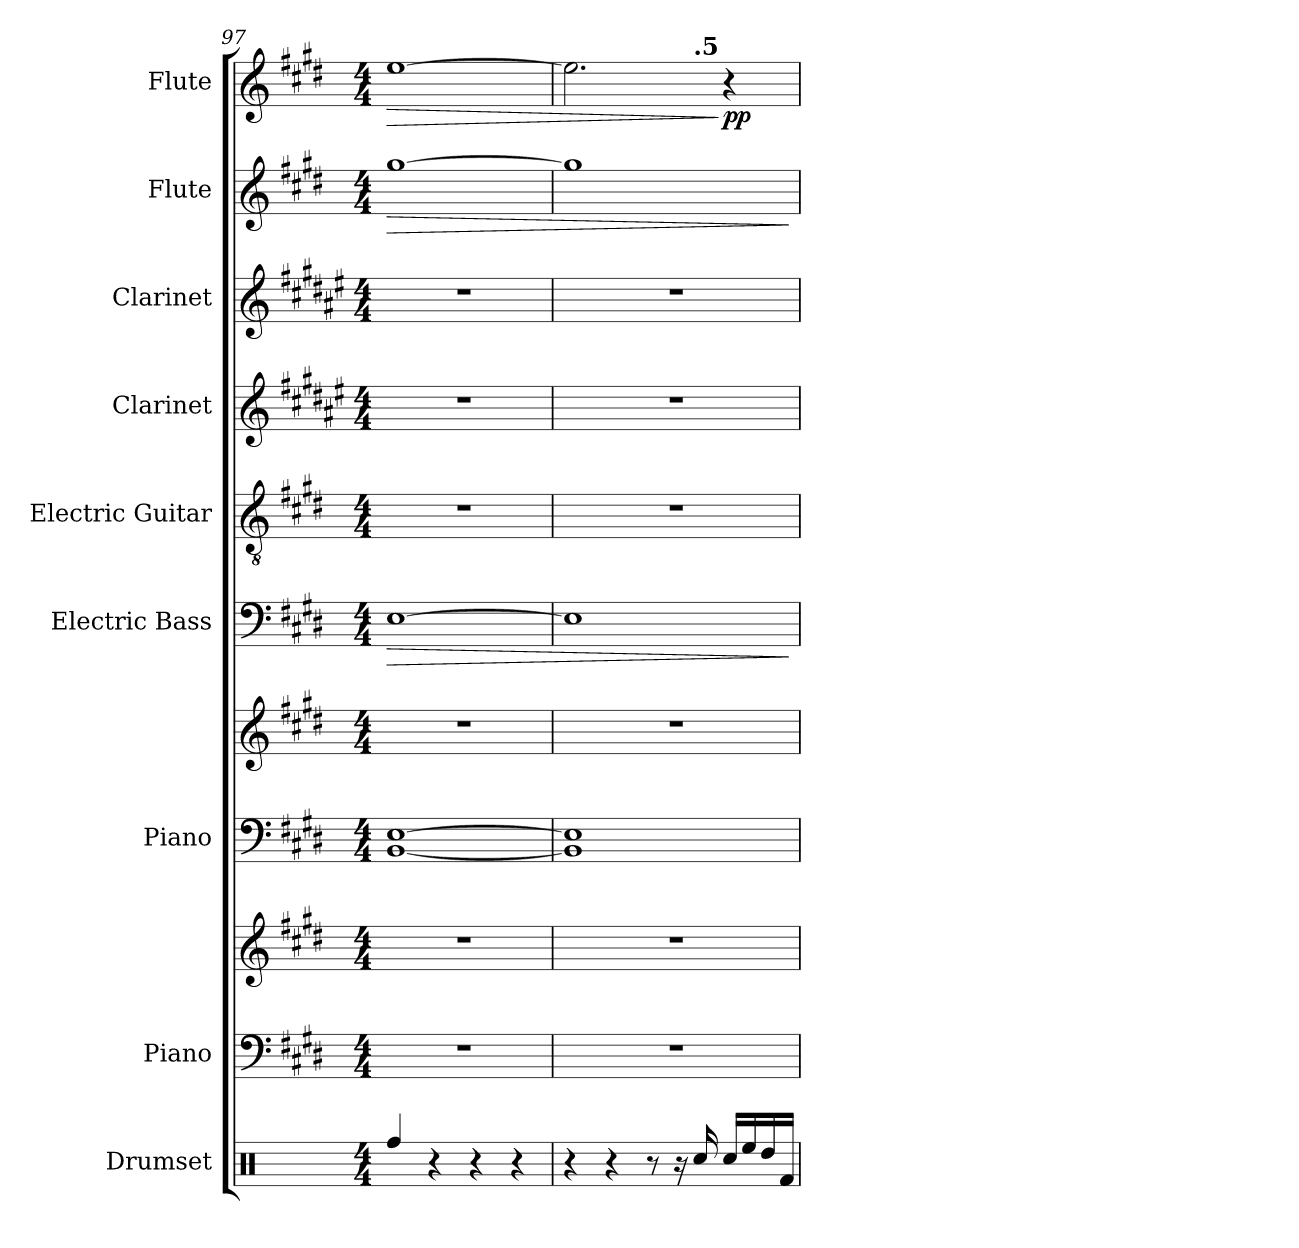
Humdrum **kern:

**kern	**kern	**kern	**kern	**kern	**kern	**dynam	**kern	**kern	**kern	**kern	**dynam	**kern	**dynam
*part9	*part8	*part8	*part7	*part7	*part6	*part6	*part5	*part4	*part3	*part2	*part2	*part1	*part1
*staff11	*staff10	*staff9	*staff8	*staff7	*staff6	*staff6	*staff5	*staff4	*staff3	*staff2	*staff2	*staff1	*staff1
*I"Drumset	*I"Piano	*	*I"Piano	*	*I"Electric Bass	*	*I"Electric Guitar	*I"Clarinet	*I"Clarinet	*I"Flute	*	*I"Flute	*
*I'D. Set	*I'Pno.	*	*I'Pno.	*	*I'El. B.	*	*I'El. Guit.	*I'Cl.	*I'Cl.	*I'Fl.	*	*I'Fl.	*
*clefX	*clefF4	*clefG2	*clefF4	*clefG2	*clefF4	*	*clefGv2	*clefG2	*clefG2	*clefG2	*	*clefG2	*
*	*	*	*	*	*ITrd7c12	*	*	*ITrd1c2	*ITrd1c2	*	*	*	*
*k[]	*k[f#c#g#d#]	*k[f#c#g#d#]	*k[f#c#g#d#]	*k[f#c#g#d#]	*k[f#c#g#d#]	*	*k[f#c#g#d#]	*k[f#c#g#d#]	*k[f#c#g#d#]	*k[f#c#g#d#]	*	*k[f#c#g#d#]	*
*M4/4	*M4/4	*M4/4	*M4/4	*M4/4	*M4/4	*	*M4/4	*M4/4	*M4/4	*M4/4	*	*M4/4	*
=97	=97	=97	=97	=97	=97	=97	=97	=97	=97	=97	=97	=97	=97
!	!	!	!	!	!	!LO:HP:b	!	!	!	!	!LO:HP:b	!	!LO:HP:b
4Rff/	1r	1r	[1BB [1E	1r	[1EE	>	1r	1r	1r	[1gg#	>	[1ee	>
4r	.	.	.	.	.	.	.	.	.	.	.	.	.
4r	.	.	.	.	.	.	.	.	.	.	.	.	.
4r	.	.	.	.	.	.	.	.	.	.	.	.	.
=98	=98	=98	=98	=98	=98	=98	=98	=98	=98	=98	=98	=98	=98
*	*	*	*	*	*	*	*	*	*	*	*	*^	*
4r	1r	1r	1BB] 1E]	1r	1EE]	.	1r	1r	1r	1gg#]	.	2.ee\]	2ryy	.
4r	.	.	.	.	.	.	.	.	.	.	.	.	.	.
8r	.	.	.	.	.	.	.	.	.	.	.	.	8.ryy	.
16r	.	.	.	.	.	.	.	.	.	.	.	.	.	.
*	*	*	*	*	*	*	*	*	*	*	*	*MM82	*	*
!	!	!	!	!	!	!	!	!	!	!	!	!	!LO:TX:a:B:t=.5	!
16Rcc/	.	.	.	.	.	.	.	.	.	.	.	.	4ryy	.
!	!	!	!	!	!	!	!	!	!	!	!	!	!	!LO:DY:n=1:b
16Rcc/LL	.	.	.	.	.	.	.	.	.	.	.	4r	.	] pp
16Ree/	.	.	.	.	.	.	.	.	.	.	.	.	.	.
16Rdd/	.	.	.	.	.	.	.	.	.	.	.	.	.	.
16Rf/JJ	.	.	.	.	.	.	.	.	.	.	.	.	16ryy	.
.	.	.	.	.	.	]	.	.	.	.	]	.	.	.
*	*	*	*	*	*	*	*	*	*	*	*	*v	*v	*
=	=	=	=	=	=	=	=	=	=	=	=	=	=
*-	*-	*-	*-	*-	*-	*-	*-	*-	*-	*-	*-	*-	*-
